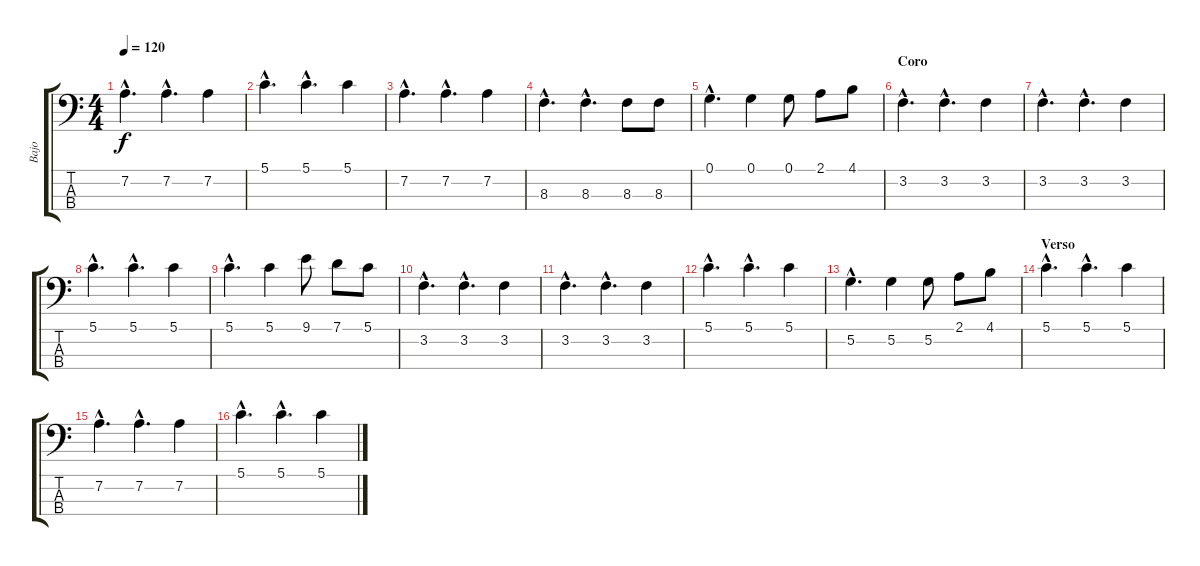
\track ("Bajo" "Bajo") {instrument electricbassfinger}
\staff {score tabs}
\tuning (G2 D2 A1 E1) {hide}
\ts (4 4)
\tempo 120
\clef f4
\ks c
7.2{hac}.4{d dy f} 7.2{hac}.4{d} 7.2.4 |
5.1{hac}.4{d} 5.1{hac}.4{d} 5.1.4 |
7.2{hac}.4{d} 7.2{hac}.4{d} 7.2.4 |
8.3{hac}.4{d} 8.3{hac}.4{d} 8.3.8 8.3.8 |
0.1{hac}.4{d} 0.1.4 0.1.8 2.1.8 4.1.8 |
\section ("" "Coro")
3.2{hac}.4{d} 3.2{hac}.4{d} 3.2.4 |
3.2{hac}.4{d} 3.2{hac}.4{d} 3.2.4 |
5.1{hac}.4{d} 5.1{hac}.4{d} 5.1.4 |
5.1{hac}.4{d} 5.1.4 9.1.8 7.1.8 5.1.8 |
3.2{hac}.4{d} 3.2{hac}.4{d} 3.2.4 |
3.2{hac}.4{d} 3.2{hac}.4{d} 3.2.4 |
5.1{hac}.4{d} 5.1{hac}.4{d} 5.1.4 |
5.2{hac}.4{d} 5.2.4 5.2.8 2.1.8 4.1.8 |
\section ("" "Verso")
5.1{hac}.4{d} 5.1{hac}.4{d} 5.1.4 |
7.2{hac}.4{d} 7.2{hac}.4{d} 7.2.4 |
5.1{hac}.4{d} 5.1{hac}.4{d} 5.1.4
